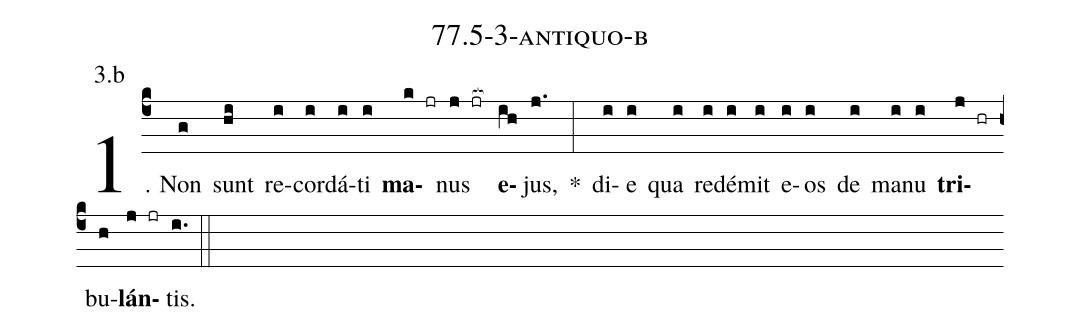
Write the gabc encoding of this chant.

name: 77.5-3-antiquo-b;
annotation: 3.b;
%%
(c4)1. Non(g) sunt(hi) re(i)cor(i)dá(i)ti(i) <b>ma</b>(k jr)nus(j jr[ocb:1{]) <b>e</b>(ih[ocb:0}])jus,(j.) *(:) di(i)e(i) qua(i) red(i)é(i)mit(i) e(i)os(i) de(i) ma(i)nu(i) <b>tri</b>(j hr)bu(h)<b>lán</b>(j jr)tis.(i.) (::)


%E(i) u(i) o(j) u(h) a(j) e.(i.) (::)
